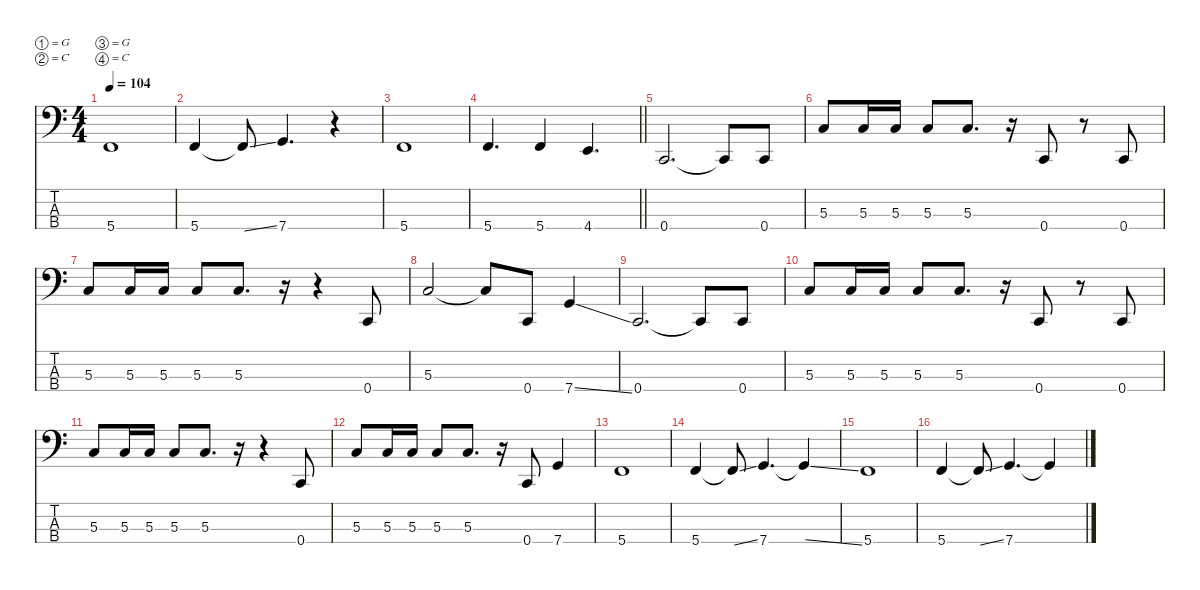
\defaultSystemsLayout 4
\hideDynamics
\bracketExtendMode nobrackets
\singleTrackTrackNamePolicy hidden
\multiTrackTrackNamePolicy hidden
\firstSystemTrackNameMode fullname
\firstSystemTrackNameOrientation horizontal
\otherSystemsTrackNameOrientation horizontal
\track ("Bass" "el.bs.") {defaultSystemsLayout 8 instrument electricbassfinger}
\staff {score tabs}
\tuning (G2 C2 G1 C1)
\ts (4 4)
\tempo 104
\clef f4
\ks c
5.4.1{dy ff beam Up} |
5.4.4{beam Up} 5.4{ss t}.8{beam Up} 7.4.4{d beam Up} r.4{beam Up} |
5.4.1{beam Up} |
\barLineRight lightlight
5.4.4{d beam Up} 5.4.4{beam Up} 4.4.4{d beam Up} |
0.4.2{d beam Up} 0.4{t}.8{beam Up} 0.4.8{beam Up} |
5.3.8{beam Up} 5.3.16{beam Up} 5.3.16{beam Up} 5.3.8{beam Up} 5.3.8{d beam Up} r.16{beam Up} 0.4.8{beam Up} r.8{beam Up} 0.4.8{beam Up} |
5.3.8{beam Up} 5.3.16{beam Up} 5.3.16{beam Up} 5.3.8{beam Up} 5.3.8{d beam Up} r.16{beam Up} r.4{beam Up} 0.4.8{beam Up} |
5.3.2{beam Up} 5.3{t}.8{beam Up} 0.4.8{beam Up} 7.4{ss}.4{beam Up} |
0.4.2{d beam Up} 0.4{t}.8{beam Up} 0.4.8{beam Up} |
5.3.8{beam Up} 5.3.16{beam Up} 5.3.16{beam Up} 5.3.8{beam Up} 5.3.8{d beam Up} r.16{beam Up} 0.4.8{beam Up} r.8{beam Up} 0.4.8{beam Up} |
5.3.8{beam Up} 5.3.16{beam Up} 5.3.16{beam Up} 5.3.8{beam Up} 5.3.8{d beam Up} r.16{beam Up} r.4{beam Up} 0.4.8{beam Up} |
5.3.8{beam Up} 5.3.16{beam Up} 5.3.16{beam Up} 5.3.8{beam Up} 5.3.8{d beam Up} r.16{beam Up} 0.4.8{beam Up} 7.4.4{beam Up} |
5.4.1{beam Up} |
5.4.4{beam Up} 5.4{ss t}.8{beam Up} 7.4.4{d beam Up} 7.4{ss t}.4{beam Up} |
5.4.1{beam Up} |
5.4.4{beam Up} 5.4{ss t}.8{beam Up} 7.4.4{d beam Up} 7.4{ss t}.4{beam Up}
